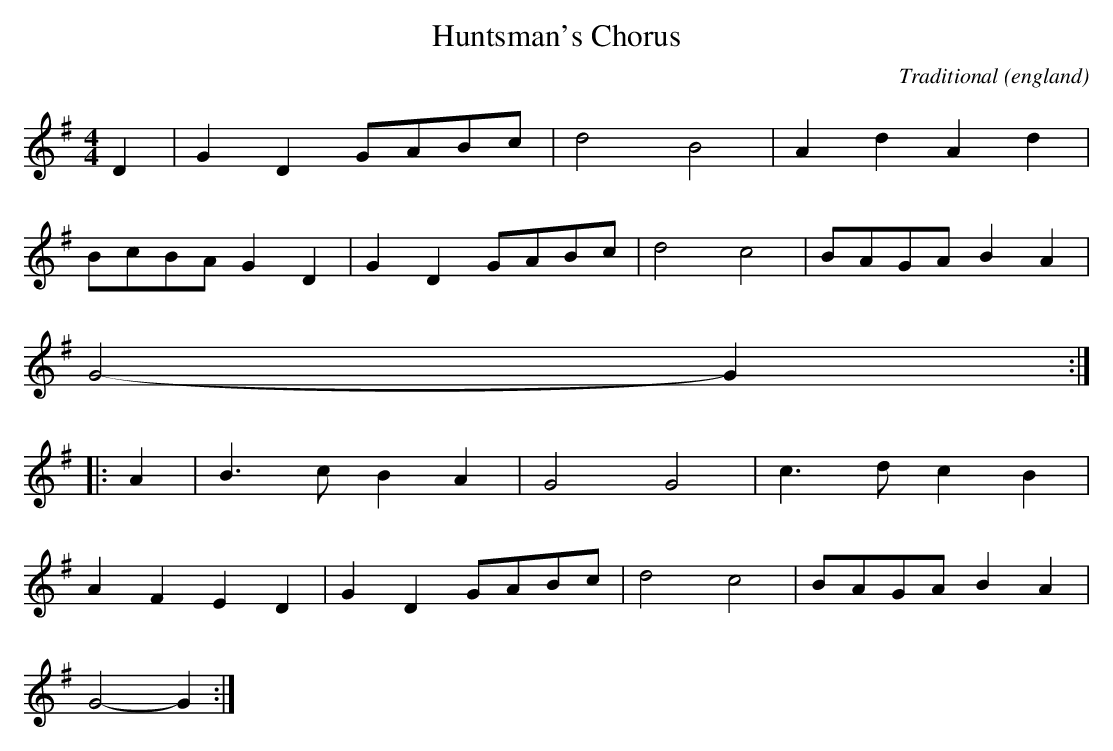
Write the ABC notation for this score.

X:1
T:Huntsman's Chorus
O:england
C:Traditional
M:4/4
L:1/8
K:G
D2|G2D2GABc|d4B4|A2d2A2d2|
BcBA G2D2|G2D2GABc|d4c4|BAGA B2A2|
G4-G2:|
|:A2|B3c B2A2|G4G4|c3d c2B2|
A2F2E2D2|G2D2GABc|d4c4|BAGA B2A2|
G4-G2:|
